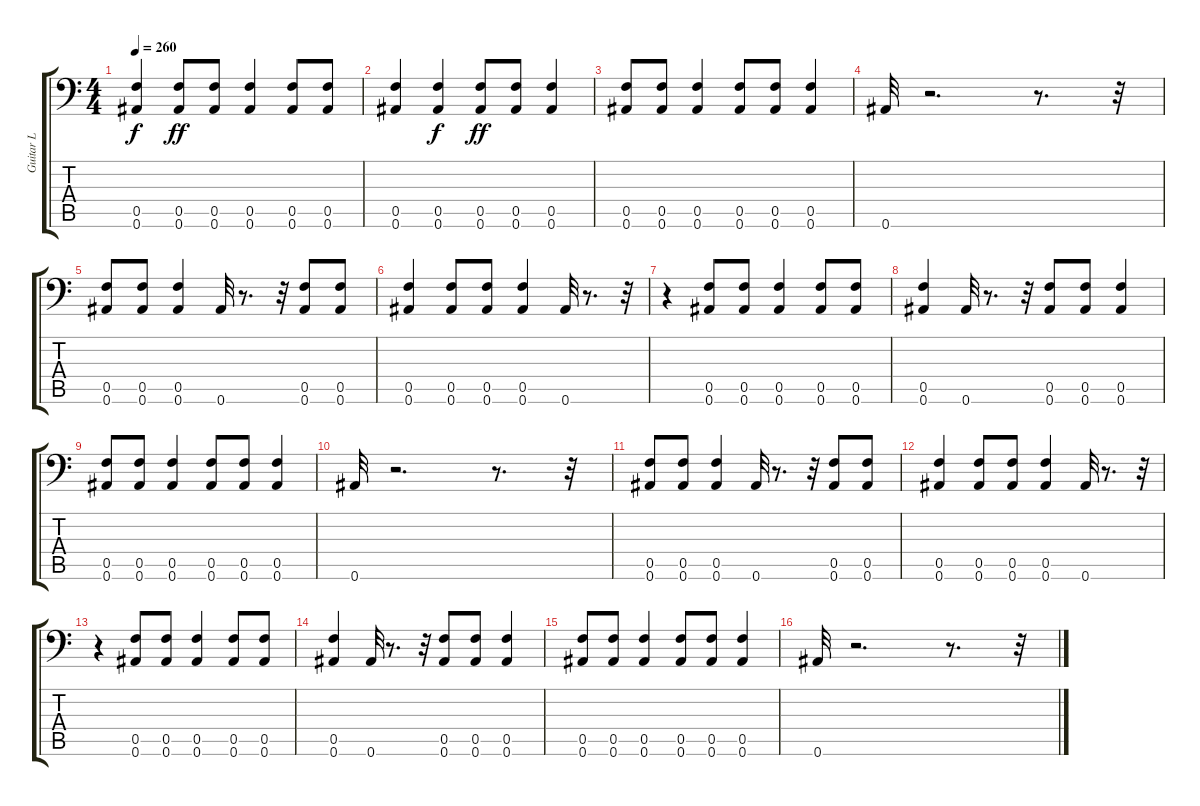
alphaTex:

\track ("Guitar L" "Guitar L") {instrument distortionguitar}
\staff {score tabs}
\tuning (C4 G3 Eb3 Bb2 F2 Bb1) {hide}
\ts (4 4)
\tempo 260
\clef f4
\ks c
(0.5 0.6).4{dy f} (0.5 0.6).8{dy ff} (0.5 0.6).8 (0.5 0.6).4 (0.5 0.6).8 (0.5 0.6).8 |
(0.5 0.6).4 (0.5 0.6).4{dy f} (0.5 0.6).8{dy ff} (0.5 0.6).8 (0.5 0.6).4 |
(0.5 0.6).8 (0.5 0.6).8 (0.5 0.6).4 (0.5 0.6).8 (0.5 0.6).8 (0.5 0.6).4 |
0.6.32 r.2{d} r.8{d} r.32 |
(0.5 0.6).8 (0.5 0.6).8 (0.5 0.6).4 0.6.32 r.8{d} r.32 (0.5 0.6).8 (0.5 0.6).8 |
(0.5 0.6).4 (0.5 0.6).8 (0.5 0.6).8 (0.5 0.6).4 0.6.32 r.8{d} r.32 |
r.4 (0.5 0.6).8 (0.5 0.6).8 (0.5 0.6).4 (0.5 0.6).8 (0.5 0.6).8 |
(0.5 0.6).4 0.6.32 r.8{d} r.32 (0.5 0.6).8 (0.5 0.6).8 (0.5 0.6).4 |
(0.5 0.6).8 (0.5 0.6).8 (0.5 0.6).4 (0.5 0.6).8 (0.5 0.6).8 (0.5 0.6).4 |
0.6.32 r.2{d} r.8{d} r.32 |
(0.5 0.6).8 (0.5 0.6).8 (0.5 0.6).4 0.6.32 r.8{d} r.32 (0.5 0.6).8 (0.5 0.6).8 |
(0.5 0.6).4 (0.5 0.6).8 (0.5 0.6).8 (0.5 0.6).4 0.6.32 r.8{d} r.32 |
r.4 (0.5 0.6).8 (0.5 0.6).8 (0.5 0.6).4 (0.5 0.6).8 (0.5 0.6).8 |
(0.5 0.6).4 0.6.32 r.8{d} r.32 (0.5 0.6).8 (0.5 0.6).8 (0.5 0.6).4 |
(0.5 0.6).8 (0.5 0.6).8 (0.5 0.6).4 (0.5 0.6).8 (0.5 0.6).8 (0.5 0.6).4 |
0.6.32 r.2{d} r.8{d} r.32
